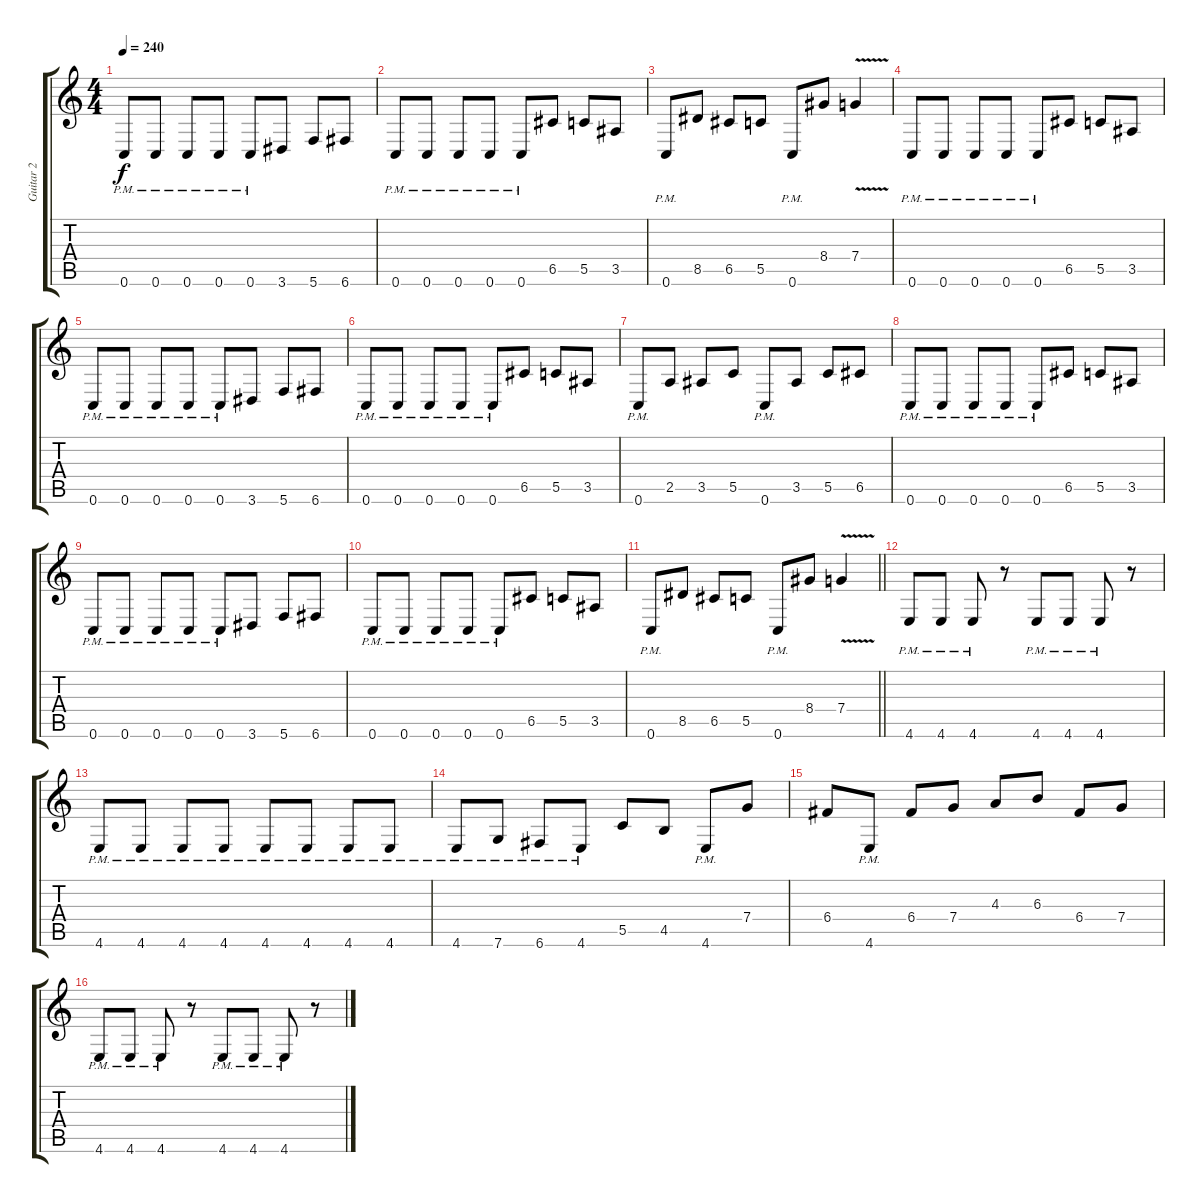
\track ("Guitar 2" "Guitar 2") {instrument distortionguitar}
\staff {score tabs}
\tuning (D4 A3 F3 C3 G2 C2) {hide}
\ts (4 4)
\tempo 240
\clef g2
\ks c
0.6{pm}.8{dy f} 0.6{pm}.8 0.6{pm}.8 0.6{pm}.8 0.6{pm}.8 3.6.8 5.6.8 6.6.8 |
0.6{pm}.8 0.6{pm}.8 0.6{pm}.8 0.6{pm}.8 0.6{pm}.8 6.5.8 5.5.8 3.5.8 |
0.6{pm}.8 8.5.8 6.5.8 5.5.8 0.6{pm}.8 8.4.8 7.4{v}.4 |
0.6{pm}.8 0.6{pm}.8 0.6{pm}.8 0.6{pm}.8 0.6{pm}.8 6.5.8 5.5.8 3.5.8 |
0.6{pm}.8 0.6{pm}.8 0.6{pm}.8 0.6{pm}.8 0.6{pm}.8 3.6.8 5.6.8 6.6.8 |
0.6{pm}.8 0.6{pm}.8 0.6{pm}.8 0.6{pm}.8 0.6{pm}.8 6.5.8 5.5.8 3.5.8 |
0.6{pm}.8 2.5.8 3.5.8 5.5.8 0.6{pm}.8 3.5.8 5.5.8 6.5.8 |
0.6{pm}.8 0.6{pm}.8 0.6{pm}.8 0.6{pm}.8 0.6{pm}.8 6.5.8 5.5.8 3.5.8 |
0.6{pm}.8 0.6{pm}.8 0.6{pm}.8 0.6{pm}.8 0.6{pm}.8 3.6.8 5.6.8 6.6.8 |
0.6{pm}.8 0.6{pm}.8 0.6{pm}.8 0.6{pm}.8 0.6{pm}.8 6.5.8 5.5.8 3.5.8 |
\barLineRight lightlight
0.6{pm}.8 8.5.8 6.5.8 5.5.8 0.6{pm}.8 8.4.8 7.4{v}.4 |
4.6{pm}.8 4.6{pm}.8 4.6{pm}.8 r.8 4.6{pm}.8 4.6{pm}.8 4.6{pm}.8 r.8 |
4.6{pm}.8 4.6{pm}.8 4.6{pm}.8 4.6{pm}.8 4.6{pm}.8 4.6{pm}.8 4.6{pm}.8 4.6{pm}.8 |
4.6{pm}.8 7.6{pm}.8 6.6{pm}.8 4.6{pm}.8 5.5.8 4.5.8 4.6{pm}.8 7.4.8 |
6.4.8 4.6{pm}.8 6.4.8 7.4.8 4.3.8 6.3.8 6.4.8 7.4.8 |
4.6{pm}.8 4.6{pm}.8 4.6{pm}.8 r.8 4.6{pm}.8 4.6{pm}.8 4.6{pm}.8 r.8
